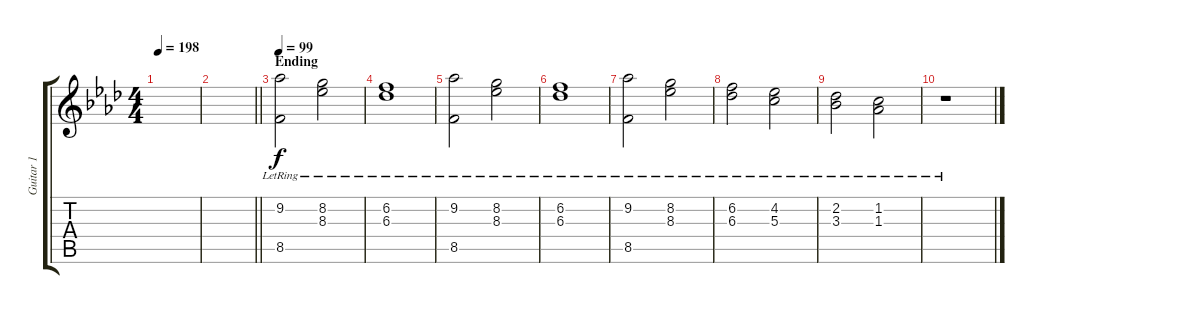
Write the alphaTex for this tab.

\track ("Guitar 1" "Guitar 1") {instrument electricguitarjazz}
\staff {score tabs}
\tuning (E4 B3 G3 D3 A2 E2) {hide}
\ts (4 4)
\tempo 198
\clef g2
\ks ab
|
\barLineRight lightlight
|
\section ("" "Ending")
\tempo 99
(9.2{lr} 8.5{lr}).2 (8.2{lr} 8.3{lr}).2 |
(6.2{lr} 6.3{lr}).1 |
(9.2{lr} 8.5{lr}).2 (8.2{lr} 8.3{lr}).2 |
(6.2{lr} 6.3{lr}).1 |
(9.2{lr} 8.5{lr}).2 (8.2{lr} 8.3{lr}).2 |
(6.2{lr} 6.3{lr}).2 (4.2{lr} 5.3{lr}).2 |
(2.2{lr} 3.3{lr}).2 (1.2{lr} 1.3{lr}).2 |
r.1
